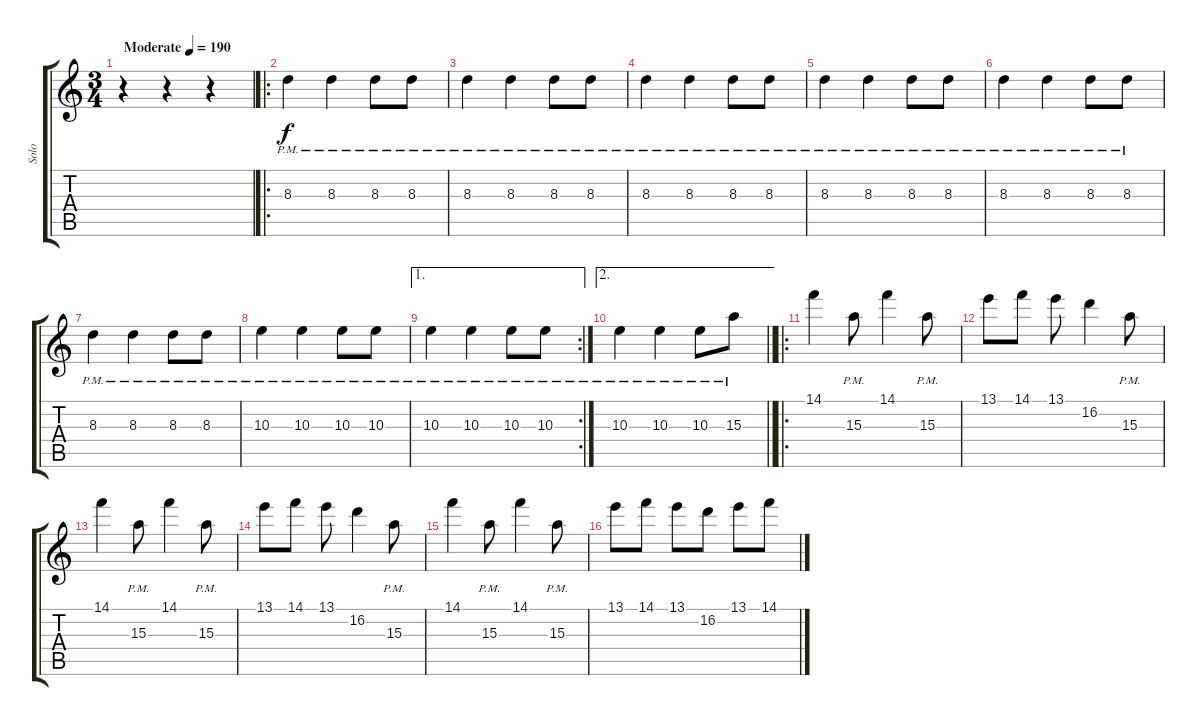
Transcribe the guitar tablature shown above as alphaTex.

\track ("Solo" "Solo") {instrument distortionguitar}
\staff {score tabs}
\tuning (Eb4 Bb3 Gb3 Db3 Ab2 Eb2) {hide}
\ts (3 4)
\tempo (190 "Moderate")
\clef g2
\ks c
r.4{dy f instrument distortionguitar} r.4 r.4 |
\ro
8.3{pm}.4 8.3{pm}.4 8.3{pm}.8 8.3{pm}.8 |
8.3{pm}.4 8.3{pm}.4 8.3{pm}.8 8.3{pm}.8 |
8.3{pm}.4 8.3{pm}.4 8.3{pm}.8 8.3{pm}.8 |
8.3{pm}.4 8.3{pm}.4 8.3{pm}.8 8.3{pm}.8 |
8.3{pm}.4 8.3{pm}.4 8.3{pm}.8 8.3{pm}.8 |
8.3{pm}.4 8.3{pm}.4 8.3{pm}.8 8.3{pm}.8 |
10.3{pm}.4 10.3{pm}.4 10.3{pm}.8 10.3{pm}.8 |
\ae 1
\rc 2
10.3{pm}.4 10.3{pm}.4 10.3{pm}.8 10.3{pm}.8 |
\ae 2
\barLineRight lightlight
10.3{pm}.4 10.3{pm}.4 10.3{pm}.8 15.3{pm}.8 |
\ro
14.1.4 15.3{pm}.8 14.1.4 15.3{pm}.8 |
13.1.8 14.1.8 13.1.8 16.2.4 15.3{pm}.8 |
14.1.4 15.3{pm}.8 14.1.4 15.3{pm}.8 |
13.1.8 14.1.8 13.1.8 16.2.4 15.3{pm}.8 |
14.1.4 15.3{pm}.8 14.1.4 15.3{pm}.8 |
13.1.8 14.1.8 13.1.8 16.2.8 13.1.8 14.1.8
